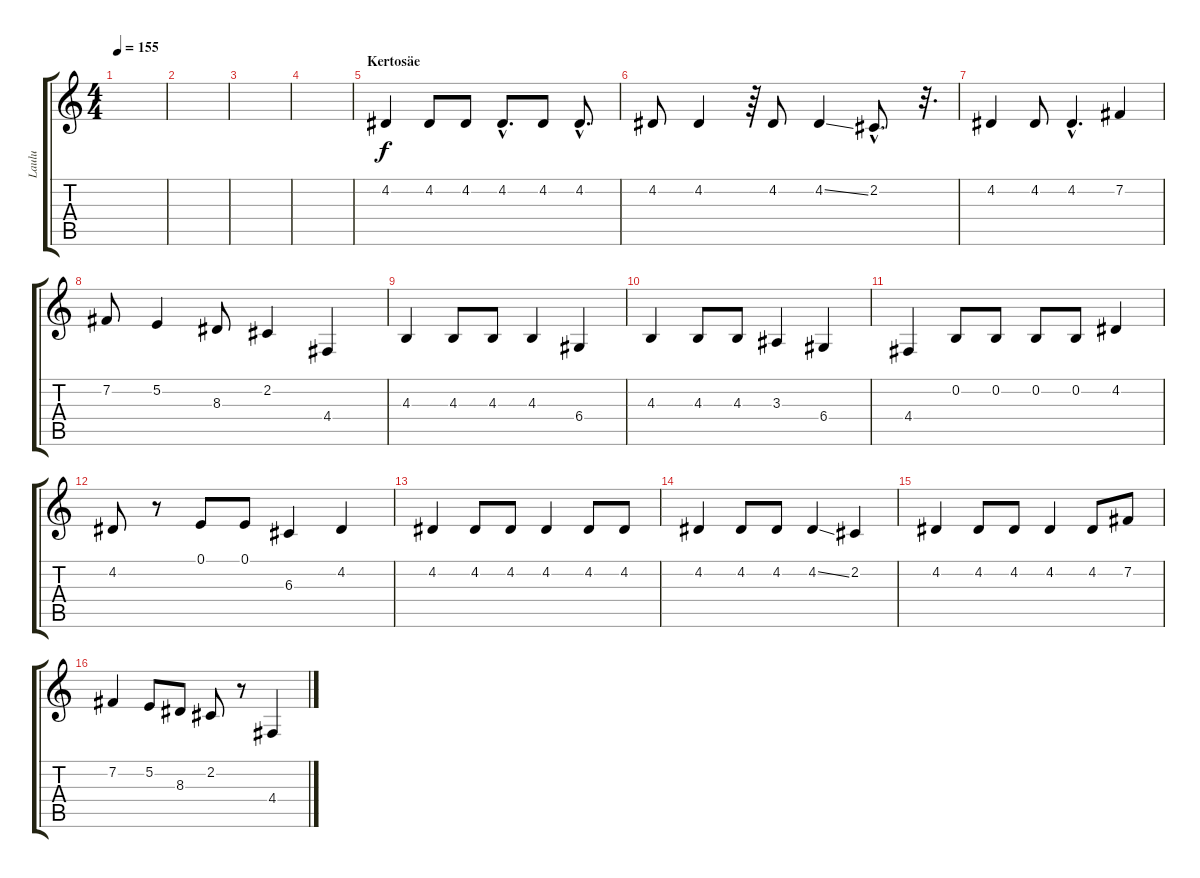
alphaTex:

\track ("Laulu" "Laulu") {instrument accordion}
\staff {score tabs}
\tuning (E4 B3 G3 D3 A2 E2) {hide}
\ts (4 4)
\tempo 155
\clef g2
\ks c
|
|
|
|
\section ("" "Kertosäe")
4.2.4 4.2.8 4.2.8 4.2{hac}.8{d} 4.2.8 4.2{hac}.8{d} |
4.2.8 4.2.4 r.64 4.2.8 4.2{ss}.4 2.2{hac}.8{d} r.32{d} |
4.2.4 4.2.8 4.2{hac}.4{d} 7.2.4 |
7.2.8 5.2.4 8.3.8 2.2.4 4.4.4 |
4.3.4 4.3.8 4.3.8 4.3.4 6.4.4 |
4.3.4 4.3.8 4.3.8 3.3.4 6.4.4 |
4.4.4 0.2.8 0.2.8 0.2.8 0.2.8 4.2.4 |
4.2.8 r.8 0.1.8 0.1.8 6.3.4 4.2.4 |
4.2.4 4.2.8 4.2.8 4.2.4 4.2.8 4.2.8 |
4.2.4 4.2.8 4.2.8 4.2{ss}.4 2.2.4 |
4.2.4 4.2.8 4.2.8 4.2.4 4.2.8 7.2.8 |
7.2.4 5.2.8 8.3.8 2.2.8 r.8 4.4.4
